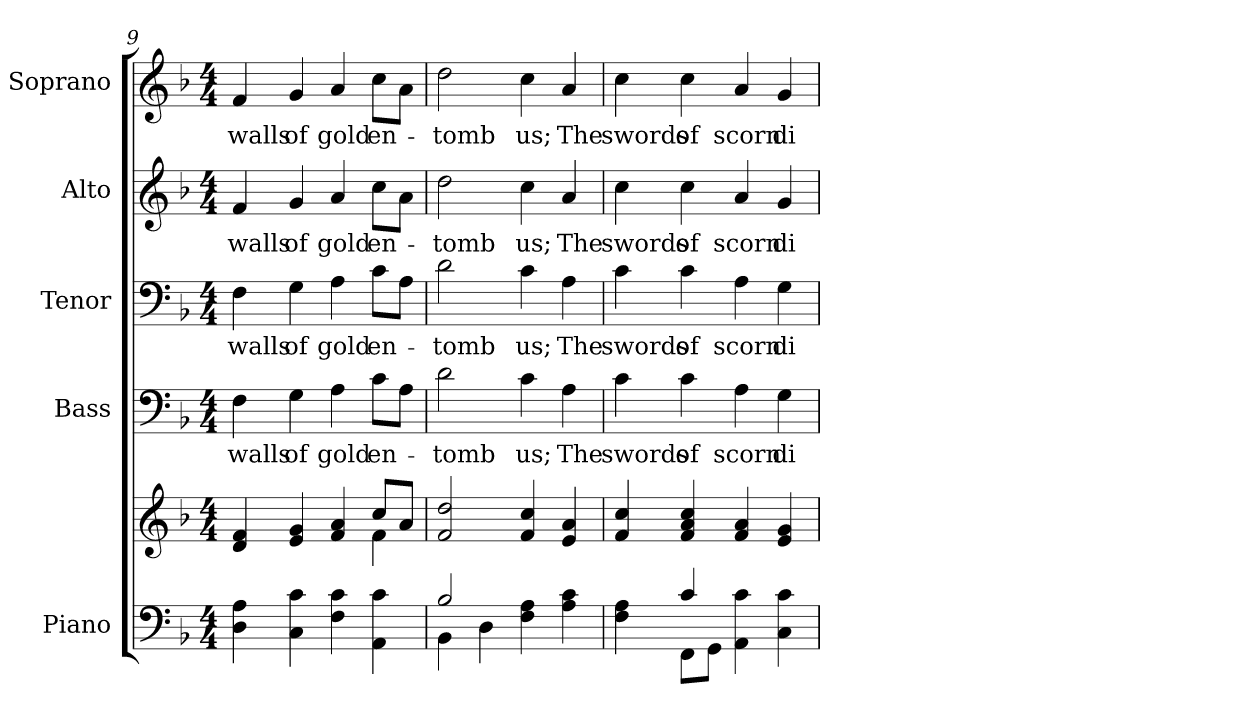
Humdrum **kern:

**kern	**kern	**kern	**text	**kern	**text	**kern	**text	**kern	**text
*part5	*part5	*part4	*part4	*part3	*part3	*part2	*part2	*part1	*part1
*staff6	*staff5	*staff4	*staff4	*staff3	*staff3	*staff2	*staff2	*staff1	*staff1
*I"Piano	*	*I"Bass	*	*I"Tenor	*	*I"Alto	*	*I"Soprano	*
*I'Pno.	*	*I'B.	*	*I'T.	*	*I'A.	*	*I'S.	*
!!LO:PB:g=z
*clefF4	*clefG2	*clefF4	*	*clefF4	*	*clefG2	*	*clefG2	*
*k[b-]	*k[b-]	*k[b-]	*	*k[b-]	*	*k[b-]	*	*k[b-]	*
*F:	*F:	*F:	*	*F:	*	*F:	*	*F:	*
*M4/4	*M4/4	*M4/4	*	*M4/4	*	*M4/4	*	*M4/4	*
=9	=9	=9	=9	=9	=9	=9	=9	=9	=9
*	*^	*	*	*	*	*	*	*	*
!	!	!	!	!LO:LY:b:color=#000000	!	!	!	!	!	!
!	!	!	!	!	!	!LO:LY:b:color=#000000	!	!	!	!
!	!	!	!	!	!	!	!	!LO:LY:b:color=#000000	!	!
!	!	!	!	!	!	!	!	!	!	!LO:LY:b:color=#000000
4Di\ 4Ai	4di/ 4fi	2ryy	4Fi\	walls	4Fi\	walls	4fi/	walls	4fi/	walls
!	!	!	!	!LO:LY:b:color=#000000	!	!	!	!	!	!
!	!	!	!	!	!	!LO:LY:b:color=#000000	!	!	!	!
!	!	!	!	!	!	!	!	!LO:LY:b:color=#000000	!	!
!	!	!	!	!	!	!	!	!	!	!LO:LY:b:color=#000000
4Ci\ 4ci	4ei/ 4gi	.	4Gi\	of	4Gi\	of	4gi/	of	4gi/	of
!	!	!	!	!LO:LY:b:color=#000000	!	!	!	!	!	!
!	!	!	!	!	!	!LO:LY:b:color=#000000	!	!	!	!
!	!	!	!	!	!	!	!	!LO:LY:b:color=#000000	!	!
!	!	!	!	!	!	!	!	!	!	!LO:LY:b:color=#000000
4Fi\ 4ci	4fi/ 4ai	4ryy	4Ai\	gold	4Ai\	gold	4ai/	gold	4ai/	gold
!	!	!	!	!LO:LY:b:color=#000000	!	!	!	!	!	!
!	!	!	!	!	!	!LO:LY:b:color=#000000	!	!	!	!
!	!	!	!	!	!	!	!	!LO:LY:b:color=#000000	!	!
!	!	!	!	!	!	!	!	!	!	!LO:LY:b:color=#000000
4AAi\ 4ci	8cci/L	4fi\	8ci\L	en-	8ci\L	en-	8cci\L	en-	8cci\L	en-
.	8ai/J	.	8Ai\J	.	8Ai\J	.	8ai\J	.	8ai\J	.
*	*v	*v	*	*	*	*	*	*	*	*
=10	=10	=10	=10	=10	=10	=10	=10	=10	=10
*^	*	*	*	*	*	*	*	*	*
!	!	!	!	!LO:LY:b:color=#000000	!	!	!	!	!	!
!	!	!	!	!	!	!LO:LY:b:color=#000000	!	!	!	!
!	!	!	!	!	!	!	!	!LO:LY:b:color=#000000	!	!
!	!	!	!	!	!	!	!	!	!	!LO:LY:b:color=#000000
2B-i/	4BB-i\	2fi/ 2ddi	2di\	-tomb	2di\	-tomb	2ddi\	-tomb	2ddi\	-tomb
.	4Di\	.	.	.	.	.	.	.	.	.
!	!	!	!	!LO:LY:b:color=#000000	!	!	!	!	!	!
!	!	!	!	!	!	!LO:LY:b:color=#000000	!	!	!	!
!	!	!	!	!	!	!	!	!LO:LY:b:color=#000000	!	!
!	!	!	!	!	!	!	!	!	!	!LO:LY:b:color=#000000
4Fi\ 4Ai	2ryy	4fi/ 4cci	4ci\	us;	4ci\	us;	4cci\	us;	4cci\	us;
!	!	!	!	!LO:LY:b:color=#000000	!	!	!	!	!	!
!	!	!	!	!	!	!LO:LY:b:color=#000000	!	!	!	!
!	!	!	!	!	!	!	!	!LO:LY:b:color=#000000	!	!
!	!	!	!	!	!	!	!	!	!	!LO:LY:b:color=#000000
4Ai\ 4ci	.	4ei/ 4ai	4Ai\	The	4Ai\	The	4ai/	The	4ai/	The
=11	=11	=11	=11	=11	=11	=11	=11	=11	=11	=11
!	!	!	!	!LO:LY:b:color=#000000	!	!	!	!	!	!
!	!	!	!	!	!	!LO:LY:b:color=#000000	!	!	!	!
!	!	!	!	!	!	!	!	!LO:LY:b:color=#000000	!	!
!	!	!	!	!	!	!	!	!	!	!LO:LY:b:color=#000000
4Fi\ 4Ai	4ryy	4fi/ 4cci	4ci\	swords	4ci\	swords	4cci\	swords	4cci\	swords
!	!	!	!	!LO:LY:b:color=#000000	!	!	!	!	!	!
!	!	!	!	!	!	!LO:LY:b:color=#000000	!	!	!	!
!	!	!	!	!	!	!	!	!LO:LY:b:color=#000000	!	!
!	!	!	!	!	!	!	!	!	!	!LO:LY:b:color=#000000
4ci/	8FFi\L	4fi/ 4ai 4cci	4ci\	of	4ci\	of	4cci\	of	4cci\	of
.	8GGi\J	.	.	.	.	.	.	.	.	.
!	!	!	!	!LO:LY:b:color=#000000	!	!	!	!	!	!
!	!	!	!	!	!	!LO:LY:b:color=#000000	!	!	!	!
!	!	!	!	!	!	!	!	!LO:LY:b:color=#000000	!	!
!	!	!	!	!	!	!	!	!	!	!LO:LY:b:color=#000000
4AAi\ 4ci	2ryy	4fi/ 4ai	4Ai\	scorn	4Ai\	scorn	4ai/	scorn	4ai/	scorn
!	!	!	!	!LO:LY:b:color=#000000	!	!	!	!	!	!
!	!	!	!	!	!	!LO:LY:b:color=#000000	!	!	!	!
!	!	!	!	!	!	!	!	!LO:LY:b:color=#000000	!	!
!	!	!	!	!	!	!	!	!	!	!LO:LY:b:color=#000000
4Ci\ 4ci	.	4ei/ 4gi	4Gi\	di-	4Gi\	di-	4gi/	di-	4gi/	di-
*v	*v	*	*	*	*	*	*	*	*	*
=	=	=	=	=	=	=	=	=	=
*-	*-	*-	*-	*-	*-	*-	*-	*-	*-
